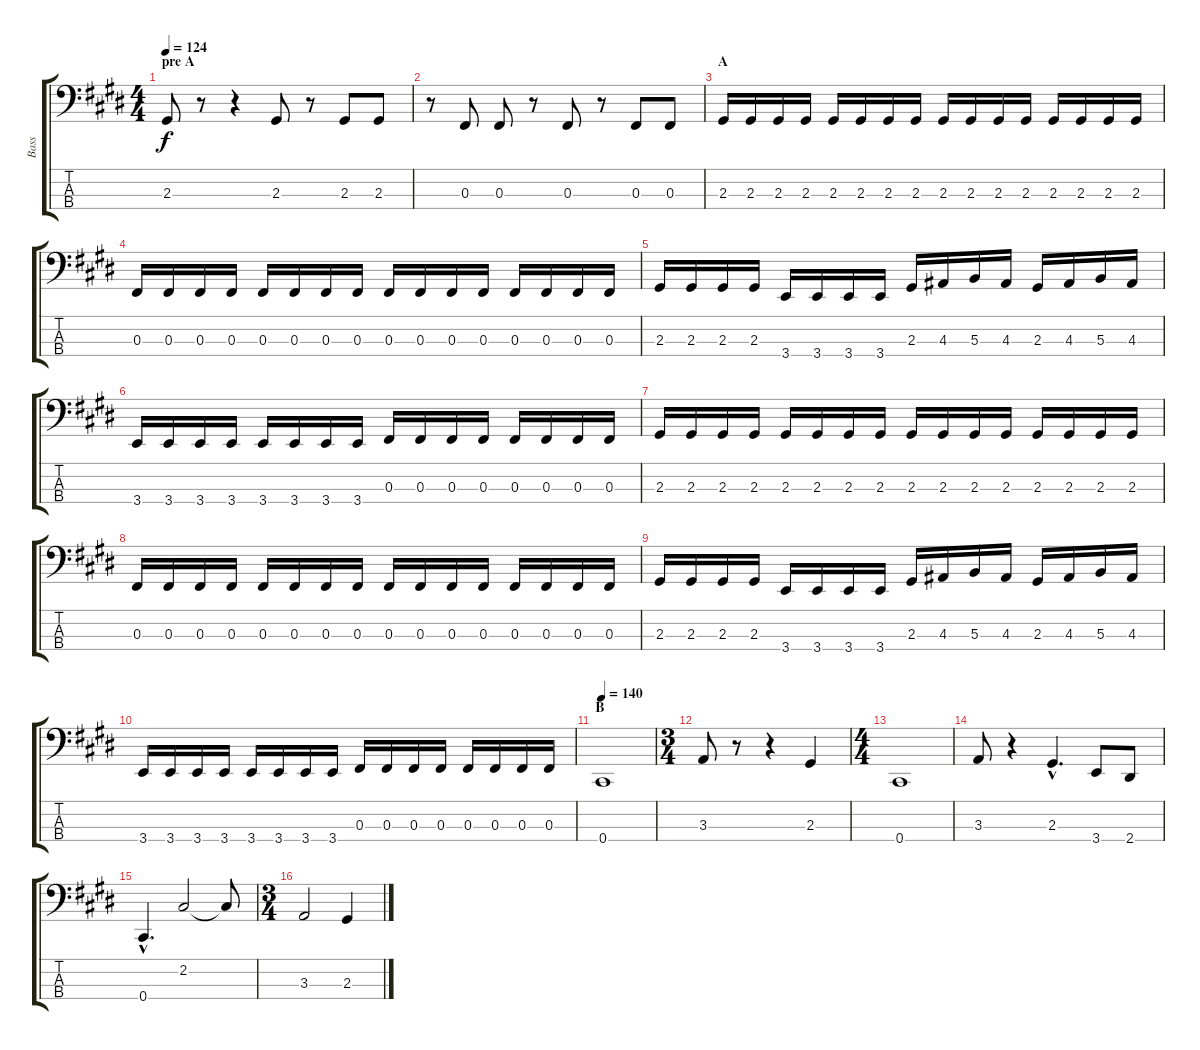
\track ("Bass" "Bass") {instrument electricbassfinger}
\staff {score tabs}
\tuning (E2 B1 Gb1 Db1) {hide}
\ts (4 4)
\section ("" "pre A")
\tempo 124
\clef f4
\ks e
2.3.8{dy f instrument electricbassfinger} r.8 r.4 2.3.8 r.8 2.3.8 2.3.8 |
r.8 0.3.8 0.3.8 r.8 0.3.8 r.8 0.3.8 0.3.8 |
\section ("" "A")
2.3.16 2.3.16 2.3.16 2.3.16 2.3.16 2.3.16 2.3.16 2.3.16 2.3.16 2.3.16 2.3.16 2.3.16 2.3.16 2.3.16 2.3.16 2.3.16 |
0.3.16 0.3.16 0.3.16 0.3.16 0.3.16 0.3.16 0.3.16 0.3.16 0.3.16 0.3.16 0.3.16 0.3.16 0.3.16 0.3.16 0.3.16 0.3.16 |
2.3.16 2.3.16 2.3.16 2.3.16 3.4.16 3.4.16 3.4.16 3.4.16 2.3.16 4.3.16 5.3.16 4.3.16 2.3.16 4.3.16 5.3.16 4.3.16 |
3.4.16 3.4.16 3.4.16 3.4.16 3.4.16 3.4.16 3.4.16 3.4.16 0.3.16 0.3.16 0.3.16 0.3.16 0.3.16 0.3.16 0.3.16 0.3.16 |
2.3.16 2.3.16 2.3.16 2.3.16 2.3.16 2.3.16 2.3.16 2.3.16 2.3.16 2.3.16 2.3.16 2.3.16 2.3.16 2.3.16 2.3.16 2.3.16 |
0.3.16 0.3.16 0.3.16 0.3.16 0.3.16 0.3.16 0.3.16 0.3.16 0.3.16 0.3.16 0.3.16 0.3.16 0.3.16 0.3.16 0.3.16 0.3.16 |
2.3.16 2.3.16 2.3.16 2.3.16 3.4.16 3.4.16 3.4.16 3.4.16 2.3.16 4.3.16 5.3.16 4.3.16 2.3.16 4.3.16 5.3.16 4.3.16 |
3.4.16 3.4.16 3.4.16 3.4.16 3.4.16 3.4.16 3.4.16 3.4.16 0.3.16 0.3.16 0.3.16 0.3.16 0.3.16 0.3.16 0.3.16 0.3.16 |
\section ("" "B")
\tempo 140
0.4.1 |
\ts (3 4)
3.3.8 r.8 r.4 2.3.4 |
\ts (4 4)
0.4.1 |
3.3.8 r.4 2.3{hac}.4{d} 3.4.8 2.4.8 |
0.4{hac}.4{d} 2.2.2 2.2{t}.8 |
\ts (3 4)
3.3.2 2.3.4
